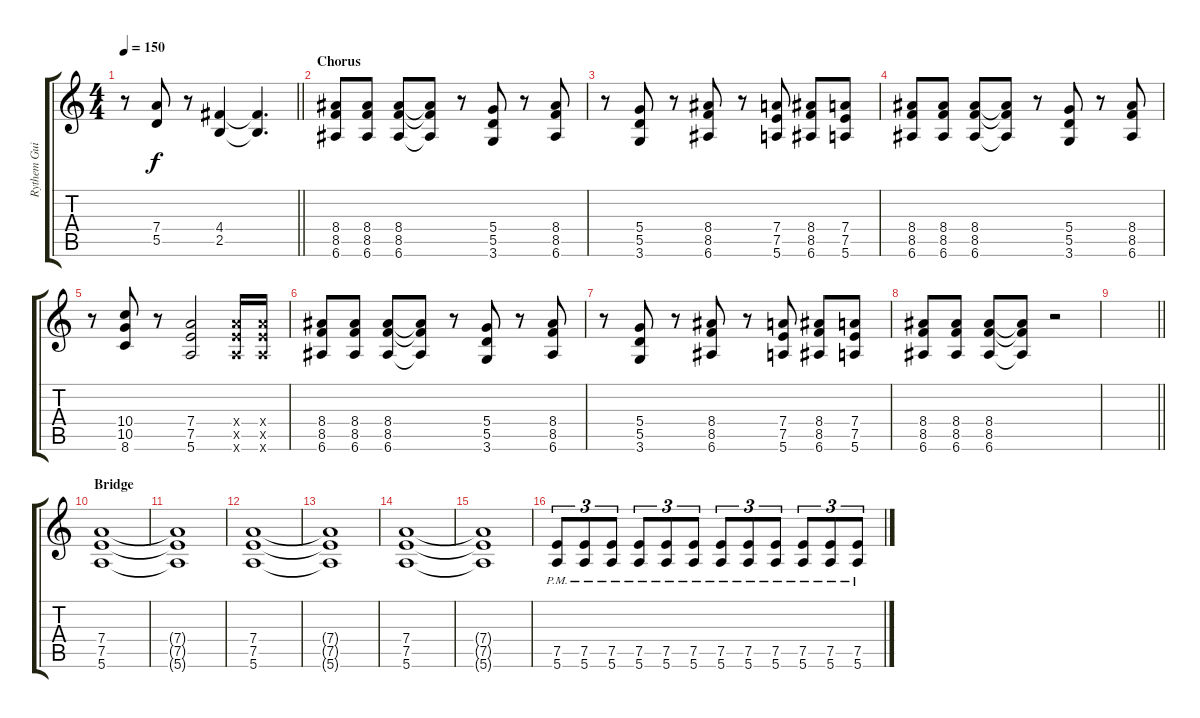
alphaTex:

\track ("Rythem Guitar" "Rythem Gui") {instrument overdrivenguitar}
\staff {score tabs}
\tuning (E4 B3 G3 D3 A2 E2) {hide}
\ts (4 4)
\tempo 150
\clef g2
\barLineRight lightlight
\ks c
r.8{dy f} (7.4 5.5).8 r.8 (4.4 2.5).4 (4.4{t} 2.5{t}).4{d} |
\section ("" "Chorus")
(8.4 8.5 6.6).8 (8.4 8.5 6.6).8 (8.4 8.5 6.6).8 (8.4{t} 8.5{t} 6.6{t}).8 r.8 (5.4 5.5 3.6).8 r.8 (8.4 8.5 6.6).8 |
r.8 (5.4 5.5 3.6).8 r.8 (8.4 8.5 6.6).8 r.8 (7.4 7.5 5.6).8 (8.4 8.5 6.6).8 (7.4 7.5 5.6).8 |
(8.4 8.5 6.6).8 (8.4 8.5 6.6).8 (8.4 8.5 6.6).8 (8.4{t} 8.5{t} 6.6{t}).8 r.8 (5.4 5.5 3.6).8 r.8 (8.4 8.5 6.6).8 |
r.8 (10.4 10.5 8.6).8 r.8 (7.4 7.5 5.6).2 (7.4{x} 7.5{x} 5.6{x}).16 (7.4{x} 7.5{x} 5.6{x}).16 |
(8.4 8.5 6.6).8 (8.4 8.5 6.6).8 (8.4 8.5 6.6).8 (8.4{t} 8.5{t} 6.6{t}).8 r.8 (5.4 5.5 3.6).8 r.8 (8.4 8.5 6.6).8 |
r.8 (5.4 5.5 3.6).8 r.8 (8.4 8.5 6.6).8 r.8 (7.4 7.5 5.6).8 (8.4 8.5 6.6).8 (7.4 7.5 5.6).8 |
(8.4 8.5 6.6).8 (8.4 8.5 6.6).8 (8.4 8.5 6.6).8 (8.4{t} 8.5{t} 6.6{t}).8 r.2 |
\barLineRight lightlight
|
\section ("" "Bridge")
(7.4 7.5 5.6).1 |
(7.4{t} 7.5{t} 5.6{t}).1 |
(7.4 7.5 5.6).1 |
(7.4{t} 7.5{t} 5.6{t}).1 |
(7.4 7.5 5.6).1 |
(7.4{t} 7.5{t} 5.6{t}).1 |
(7.5{pm} 5.6{pm}).8{tu (3 2)} (7.5{pm} 5.6{pm}).8{tu (3 2)} (7.5{pm} 5.6{pm}).8{tu (3 2)} (7.5{pm} 5.6{pm}).8{tu (3 2)} (7.5{pm} 5.6{pm}).8{tu (3 2)} (7.5{pm} 5.6{pm}).8{tu (3 2)} (7.5{pm} 5.6{pm}).8{tu (3 2)} (7.5{pm} 5.6{pm}).8{tu (3 2)} (7.5{pm} 5.6{pm}).8{tu (3 2)} (7.5{pm} 5.6{pm}).8{tu (3 2)} (7.5{pm} 5.6{pm}).8{tu (3 2)} (7.5{pm} 5.6{pm}).8{tu (3 2)}
